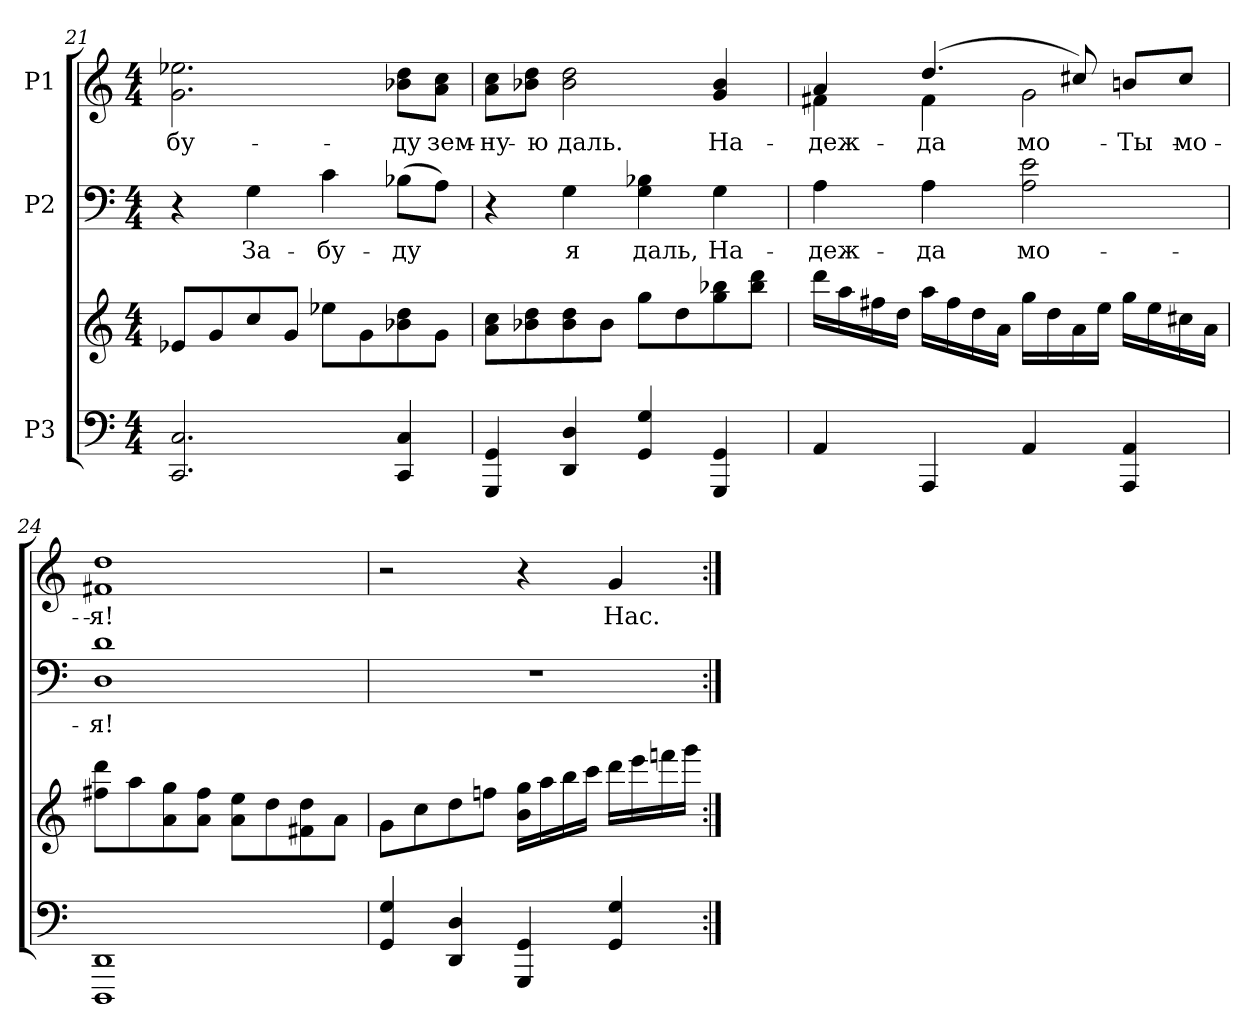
**kern	**kern	**kern	**text	**kern	**text
*part3	*part3	*part2	*part2	*part1	*part1
*staff4	*staff3	*staff2	*staff2	*staff1	*staff1
*I"P3	*	*I"P2	*	*I"P1	*
*clefF4	*clefG2	*clefF4	*	*clefG2	*
*k[]	*k[]	*k[]	*	*k[]	*
*C:	*C:	*C:	*	*C:	*
*M4/4	*M4/4	*M4/4	*	*M4/4	*
=21	=21	=21	=21	=21	=21
!	!	!	!	!	!LO:LY:b:color=#000000
2.CCi/ 2.Ci	8e-Xi/L	4r	.	2.gi\ 2.ee-Xi	-бу-
.	8gi/	.	.	.	.
!	!	!	!LO:LY:a:color=#000000	!	!
.	8cci/	4Gi\	За-	.	.
.	8gi/J	.	.	.	.
!	!	!	!LO:LY:a:color=#000000	!	!
.	8ee-Xi\L	4ci\	-бу-	.	.
.	8gi\	.	.	.	.
!	!	!	!LO:LY:a:color=#000000	!	!
!	!	!	!	!	!LO:LY:b:color=#000000
4CCi/ 4Ci	8b-Xi\ 8ddi	(8B-Xi\L	-ду	8b-Xi\ 8ddiL	-ду
!	!	!	!	!	!LO:LY:b:color=#000000
.	8gi\J	8Ai\J)	.	8ai\ 8cciJ	зем-
=22	=22	=22	=22	=22	=22
!	!	!	!	!	!LO:LY:b:color=#000000
4GGGi/ 4GGi	8ai\ 8cciL	4r	.	8ai\ 8cciL	-ну-
!	!	!	!	!	!LO:LY:b:color=#000000
.	8b-Xi\ 8ddi	.	.	8b-Xi\ 8ddiJ	-ю
!	!	!	!LO:LY:a:color=#000000	!	!
!	!	!	!	!	!LO:LY:b:color=#000000
4DDi/ 4Di	8b-i\ 8ddi	4Gi\	я	2b-i\ 2ddi	даль.
.	8b-i\J	.	.	.	.
!	!	!	!LO:LY:a:color=#000000	!	!
4GGi/ 4Gi	8ggi\L	4Gi\ 4B-Xi	даль,	.	.
.	8ddi\	.	.	.	.
!	!	!	!LO:LY:a:color=#000000	!	!
!	!	!	!	!	!LO:LY:b:color=#000000
4GGGi/ 4GGi	8ggi\ 8bb-Xi	4Gi\	На-	4gi/ 4b-i	На-
.	8bb-i\ 8dddiJ	.	.	.	.
!!LO:LB:g=z
=23	=23	=23	=23	=23	=23
!	!	!	!LO:LY:a:color=#000000	!	!
!	!	!	!	!	!LO:LY:b:color=#000000
*	*	*	*	*^	*
4AAi/	16dddi\LL	4Ai\	-деж-	4ai/	4f#Xi\	-деж-
.	16aai\	.	.	.	.	.
.	16ff#Xi\	.	.	.	.	.
.	16ddi\JJ	.	.	.	.	.
!	!	!	!LO:LY:a:color=#000000	!	!	!
!	!	!	!	!	!	!LO:LY:b:color=#000000
4AAAi/	16aai\LL	4Ai\	-да	(4.ddi/	4f#i\	-да
.	16ff#i\	.	.	.	.	.
.	16ddi\	.	.	.	.	.
.	16ai\JJ	.	.	.	.	.
!	!	!	!LO:LY:a:color=#000000	!	!	!
!	!	!	!	!	!	!LO:LY:b:color=#000000
4AAi/	16ggi\LL	2Ai\ 2ei	мо-	.	2gi\	мо-
.	16ddi\	.	.	.	.	.
.	16ai\	.	.	8cc#Xi/)	.	.
.	16eei\JJ	.	.	.	.	.
!	!	!	!	!	!	!LO:LY:b:color=#000000
4AAAi/ 4AAi	16ggi\LL	.	.	8bni/L	.	-Ты
.	16eei\	.	.	.	.	.
!	!	!	!	!	!	!LO:LY:b:color=#000000
.	16cc#Xi\	.	.	8cc#i/J	.	мо-
.	16ai\JJ	.	.	.	.	.
=24	=24	=24	=24	=24	=24	=24
!	!	!	!LO:LY:a:color=#000000	!	!	!
!	!	!	!	!	!	!LO:LY:b:color=#000000
!	!	!	!	!	!	!LO:LY:b:color=#000000
1DDDi 1DDi	8ff#Xi\ 8dddiL	1Di 1di	-я!	1ddi	1f#Xi	я!
.	8aai\	.	.	.	.	.
.	8ai\ 8ggi	.	.	.	.	.
.	8ai\ 8ff#iJ	.	.	.	.	.
.	8ai\ 8eeiL	.	.	.	.	.
.	8ddi\	.	.	.	.	.
.	8f#Xi\ 8ddi	.	.	.	.	.
.	8ai\J	.	.	.	.	.
*	*	*	*	*v	*v	*
=25	=25	=25	=25	=25	=25
4GGi/ 4Gi	8gi\L	1r	.	2r	.
.	8cci\	.	.	.	.
4DDi/ 4Di	8ddi\	.	.	.	.
.	8ffni\J	.	.	.	.
4GGGi/ 4GGi	16bi\ 16ggiLL	.	.	4r	.
.	16aai\	.	.	.	.
.	16bbi\	.	.	.	.
.	16ccci\JJ	.	.	.	.
!	!	!	!	!	!LO:LY:b:color=#000000
4GGi/ 4Gi	16dddi\LL	.	.	4gi/	Нас.-
.	16eeei\	.	.	.	.
.	16fffni\	.	.	.	.
.	16gggi\JJ	.	.	.	.
=:|!	=:|!	=:|!	=:|!	=:|!	=:|!
*-	*-	*-	*-	*-	*-
